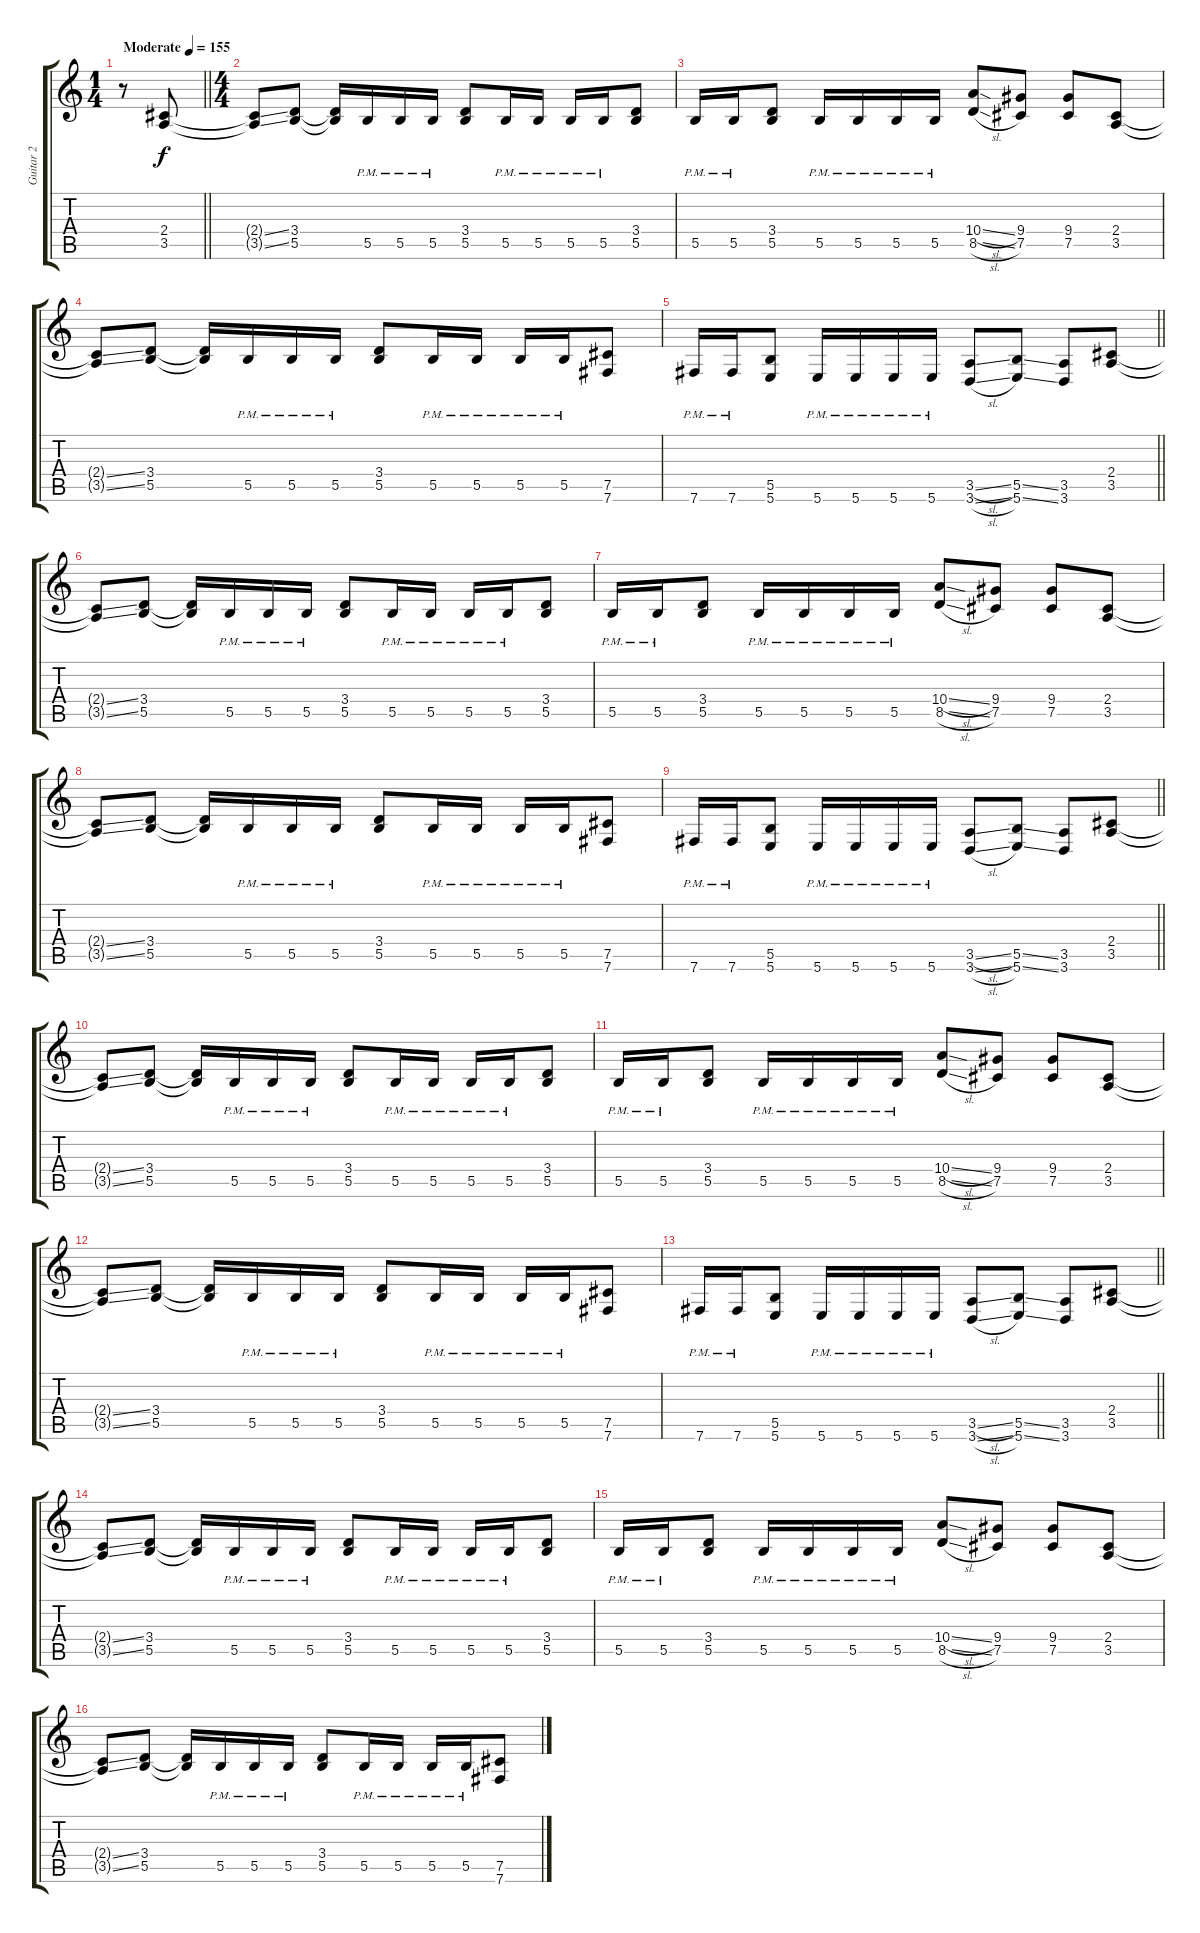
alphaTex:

\track ("Guitar 2" "Guitar 2") {instrument distortionguitar}
\staff {score tabs}
\tuning (Db4 Ab3 E3 B2 Gb2 B1) {hide}
\ts (1 4)
\tempo (155 "Moderate")
\clef g2
\barLineRight lightlight
\ks c
r.8{dy f instrument distortionguitar} (2.4 3.5).8 |
\ts (4 4)
(2.4{ss t} 3.5{ss t}).8 (3.4 5.5).8 (3.4{t} 5.5{t}).16 5.5{pm}.16 5.5{pm}.16 5.5{pm}.16 (3.4 5.5).8 5.5{pm}.16 5.5{pm}.16 5.5{pm}.16 5.5{pm}.16 (3.4 5.5).8 |
5.5{pm}.16 5.5{pm}.16 (3.4 5.5).8 5.5{pm}.16 5.5{pm}.16 5.5{pm}.16 5.5{pm}.16 (10.4{sl} 8.5{sl}).8 (9.4 7.5).8 (9.4 7.5).8 (2.4 3.5).8 |
(2.4{ss t} 3.5{ss t}).8 (3.4 5.5).8 (3.4{t} 5.5{t}).16 5.5{pm}.16 5.5{pm}.16 5.5{pm}.16 (3.4 5.5).8 5.5{pm}.16 5.5{pm}.16 5.5{pm}.16 5.5{pm}.16 (7.5 7.6).8 |
\barLineRight lightlight
7.6{pm}.16 7.6{pm}.16 (5.5 5.6).8 5.6{pm}.16 5.6{pm}.16 5.6{pm}.16 5.6{pm}.16 (3.5{sl} 3.6{sl}).8 (5.5{ss} 5.6{ss}).8 (3.5 3.6).8 (2.4 3.5).8 |
(2.4{ss t} 3.5{ss t}).8 (3.4 5.5).8 (3.4{t} 5.5{t}).16 5.5{pm}.16 5.5{pm}.16 5.5{pm}.16 (3.4 5.5).8 5.5{pm}.16 5.5{pm}.16 5.5{pm}.16 5.5{pm}.16 (3.4 5.5).8 |
5.5{pm}.16 5.5{pm}.16 (3.4 5.5).8 5.5{pm}.16 5.5{pm}.16 5.5{pm}.16 5.5{pm}.16 (10.4{sl} 8.5{sl}).8 (9.4 7.5).8 (9.4 7.5).8 (2.4 3.5).8 |
(2.4{ss t} 3.5{ss t}).8 (3.4 5.5).8 (3.4{t} 5.5{t}).16 5.5{pm}.16 5.5{pm}.16 5.5{pm}.16 (3.4 5.5).8 5.5{pm}.16 5.5{pm}.16 5.5{pm}.16 5.5{pm}.16 (7.5 7.6).8 |
\barLineRight lightlight
7.6{pm}.16 7.6{pm}.16 (5.5 5.6).8 5.6{pm}.16 5.6{pm}.16 5.6{pm}.16 5.6{pm}.16 (3.5{sl} 3.6{sl}).8 (5.5{ss} 5.6{ss}).8 (3.5 3.6).8 (2.4 3.5).8 |
(2.4{ss t} 3.5{ss t}).8 (3.4 5.5).8 (3.4{t} 5.5{t}).16 5.5{pm}.16 5.5{pm}.16 5.5{pm}.16 (3.4 5.5).8 5.5{pm}.16 5.5{pm}.16 5.5{pm}.16 5.5{pm}.16 (3.4 5.5).8 |
5.5{pm}.16 5.5{pm}.16 (3.4 5.5).8 5.5{pm}.16 5.5{pm}.16 5.5{pm}.16 5.5{pm}.16 (10.4{sl} 8.5{sl}).8 (9.4 7.5).8 (9.4 7.5).8 (2.4 3.5).8 |
(2.4{ss t} 3.5{ss t}).8 (3.4 5.5).8 (3.4{t} 5.5{t}).16 5.5{pm}.16 5.5{pm}.16 5.5{pm}.16 (3.4 5.5).8 5.5{pm}.16 5.5{pm}.16 5.5{pm}.16 5.5{pm}.16 (7.5 7.6).8 |
\barLineRight lightlight
7.6{pm}.16 7.6{pm}.16 (5.5 5.6).8 5.6{pm}.16 5.6{pm}.16 5.6{pm}.16 5.6{pm}.16 (3.5{sl} 3.6{sl}).8 (5.5{ss} 5.6{ss}).8 (3.5 3.6).8 (2.4 3.5).8 |
(2.4{ss t} 3.5{ss t}).8 (3.4 5.5).8 (3.4{t} 5.5{t}).16 5.5{pm}.16 5.5{pm}.16 5.5{pm}.16 (3.4 5.5).8 5.5{pm}.16 5.5{pm}.16 5.5{pm}.16 5.5{pm}.16 (3.4 5.5).8 |
5.5{pm}.16 5.5{pm}.16 (3.4 5.5).8 5.5{pm}.16 5.5{pm}.16 5.5{pm}.16 5.5{pm}.16 (10.4{sl} 8.5{sl}).8 (9.4 7.5).8 (9.4 7.5).8 (2.4 3.5).8 |
(2.4{ss t} 3.5{ss t}).8 (3.4 5.5).8 (3.4{t} 5.5{t}).16 5.5{pm}.16 5.5{pm}.16 5.5{pm}.16 (3.4 5.5).8 5.5{pm}.16 5.5{pm}.16 5.5{pm}.16 5.5{pm}.16 (7.5 7.6).8
